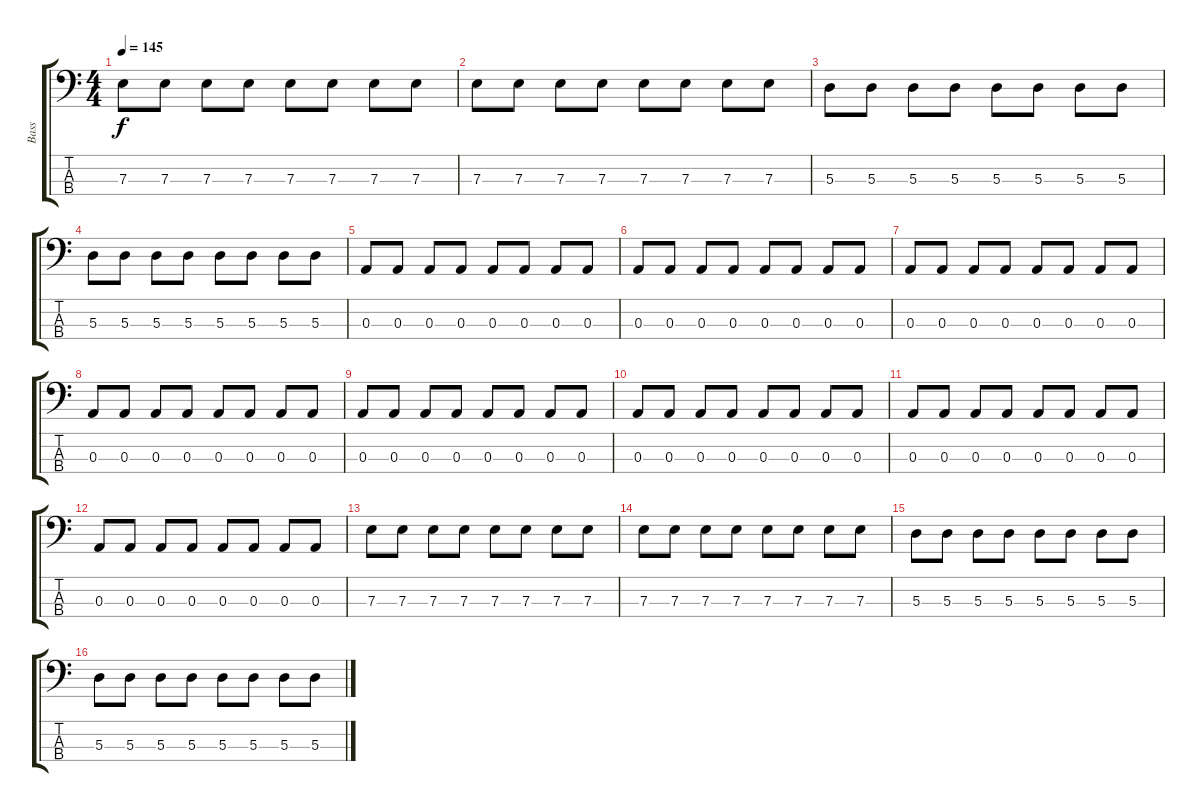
\track ("Bass" "Bass") {instrument electricbassfinger}
\staff {score tabs}
\tuning (G2 D2 A1 E1) {hide}
\ts (4 4)
\tempo 145
\clef f4
\ks c
7.3.8{dy f} 7.3.8 7.3.8 7.3.8 7.3.8 7.3.8 7.3.8 7.3.8 |
7.3.8 7.3.8 7.3.8 7.3.8 7.3.8 7.3.8 7.3.8 7.3.8 |
5.3.8 5.3.8 5.3.8 5.3.8 5.3.8 5.3.8 5.3.8 5.3.8 |
5.3.8 5.3.8 5.3.8 5.3.8 5.3.8 5.3.8 5.3.8 5.3.8 |
0.3.8 0.3.8 0.3.8 0.3.8 0.3.8 0.3.8 0.3.8 0.3.8 |
0.3.8 0.3.8 0.3.8 0.3.8 0.3.8 0.3.8 0.3.8 0.3.8 |
0.3.8 0.3.8 0.3.8 0.3.8 0.3.8 0.3.8 0.3.8 0.3.8 |
0.3.8 0.3.8 0.3.8 0.3.8 0.3.8 0.3.8 0.3.8 0.3.8 |
0.3.8 0.3.8 0.3.8 0.3.8 0.3.8 0.3.8 0.3.8 0.3.8 |
0.3.8 0.3.8 0.3.8 0.3.8 0.3.8 0.3.8 0.3.8 0.3.8 |
0.3.8 0.3.8 0.3.8 0.3.8 0.3.8 0.3.8 0.3.8 0.3.8 |
0.3.8 0.3.8 0.3.8 0.3.8 0.3.8 0.3.8 0.3.8 0.3.8 |
7.3.8 7.3.8 7.3.8 7.3.8 7.3.8 7.3.8 7.3.8 7.3.8 |
7.3.8 7.3.8 7.3.8 7.3.8 7.3.8 7.3.8 7.3.8 7.3.8 |
5.3.8 5.3.8 5.3.8 5.3.8 5.3.8 5.3.8 5.3.8 5.3.8 |
5.3.8 5.3.8 5.3.8 5.3.8 5.3.8 5.3.8 5.3.8 5.3.8
